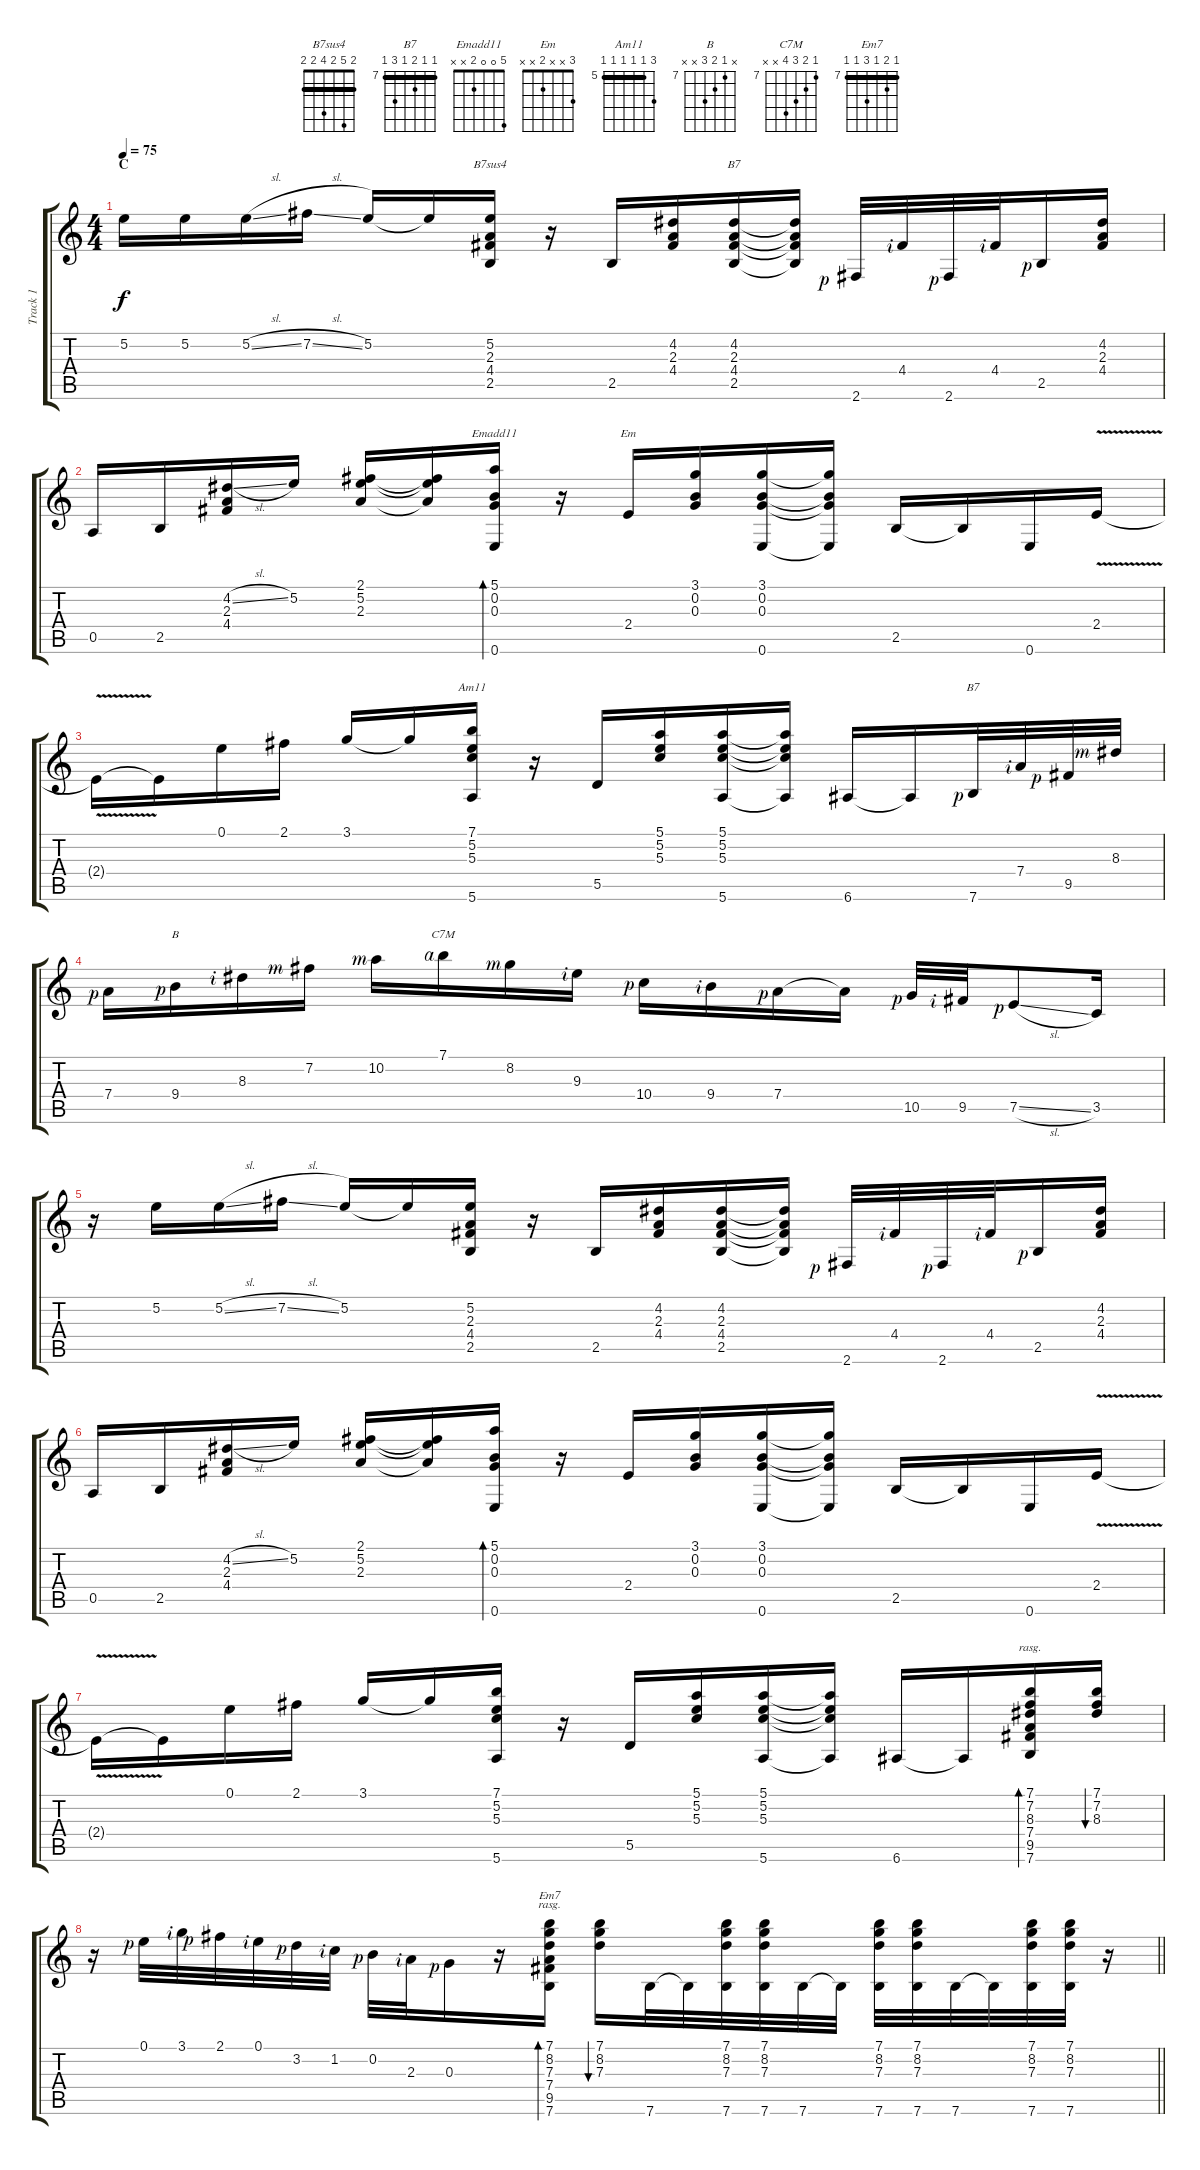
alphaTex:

\track ("Track 1" "Track 1") {instrument acousticguitarsteel}
\staff {score tabs}
\tuning (E4 B3 G3 D3 A2 E2) {hide}
\chord ("B7sus4" 2 5 2 4 2 2) {barre 2}
\chord ("B7" 2 4 2 4 2 2) {barre 2}
\chord ("Emadd11" 5 0 0 2 x x)
\chord ("Em" 3 x x 2 x x)
\chord ("Am11" 7 5 5 5 5 5) {firstfret 5 barre 5}
\chord ("B7" 7 7 8 7 9 7) {firstfret 7 barre 7}
\chord ("B" x 7 8 9 x x) {firstfret 7}
\chord ("C7M" 7 8 9 10 x x) {firstfret 7}
\chord ("Em7" 7 8 7 9 7 7) {firstfret 7 barre 7}
\ts (4 4)
\section ("" "C")
\tempo 75
\clef g2
\ks c
5.2.16{dy f} 5.2.16 5.2{sl}.16 7.2{sl}.16 5.2.16 5.2{t}.16 (5.2 2.3 4.4 2.5).16{ch "B7sus4"} r.16 2.5.16 (4.2 2.3 4.4).16 (4.2 2.3 4.4 2.5).16{ch "B7"} (4.2{t} 2.3{t} 4.4{t} 2.5{t}).16 2.6{rf 1}.32 4.4{rf 2}.32 2.6{rf 1}.32 4.4{rf 2}.32 2.5{rf 1}.16 (4.2 2.3 4.4).16 |
0.5.16 2.5.16 (4.2{sl} 2.3 4.4).16 5.2.16 (2.1 5.2 2.3).16 (2.1{t} 5.2{t} 2.3{t}).16 (5.1 0.2 0.3 0.6).16{bd 60 ch "Emadd11"} r.16 2.4.16{ch "Em"} (3.1 0.2 0.3).16 (3.1 0.2 0.3 0.6).16 (3.1{t} 0.2{t} 0.3{t} 0.6{t}).16 2.5.16 2.5{t}.16 0.6.16 2.4{v}.16 |
2.4{t}.16 2.4{t}.16 0.1.16 2.1.16 3.1.16 3.1{t}.16 (7.1 5.2 5.3 5.6).16{ch "Am11"} r.16 5.5.16 (5.1 5.2 5.3).16 (5.1 5.2 5.3 5.6).16 (5.1{t} 5.2{t} 5.3{t} 5.6{t}).16 6.6.16 6.6{t}.16 7.6{rf 1}.32{ch "B7"} 7.4{rf 2}.32 9.5{rf 1}.32 8.3{rf 3}.32 |
7.4{rf 1}.16 9.4{rf 1}.16{ch "B"} 8.3{rf 2}.16 7.2{rf 3}.16 10.2{rf 3}.16 7.1{rf 4}.16{ch "C7M"} 8.2{rf 3}.16 9.3{rf 2}.16 10.4{rf 1}.16 9.4{rf 2}.16 7.4{rf 1}.16 7.4{t}.16 10.5{rf 1}.32 9.5{rf 2}.32 7.5{sl rf 1}.8 3.5.16 |
r.16 5.2.16 5.2{sl}.16 7.2{sl}.16 5.2.16 5.2{t}.16 (5.2 2.3 4.4 2.5).16 r.16 2.5.16 (4.2 2.3 4.4).16 (4.2 2.3 4.4 2.5).16 (4.2{t} 2.3{t} 4.4{t} 2.5{t}).16 2.6{rf 1}.32 4.4{rf 2}.32 2.6{rf 1}.32 4.4{rf 2}.32 2.5{rf 1}.16 (4.2 2.3 4.4).16 |
0.5.16 2.5.16 (4.2{sl} 2.3 4.4).16 5.2.16 (2.1 5.2 2.3).16 (2.1{t} 5.2{t} 2.3{t}).16 (5.1 0.2 0.3 0.6).16{bd 60} r.16 2.4.16 (3.1 0.2 0.3).16 (3.1 0.2 0.3 0.6).16 (3.1{t} 0.2{t} 0.3{t} 0.6{t}).16 2.5.16 2.5{t}.16 0.6.16 2.4{v}.16 |
2.4{t}.16 2.4{t}.16 0.1.16 2.1.16 3.1.16 3.1{t}.16 (7.1 5.2 5.3 5.6).16 r.16 5.5.16 (5.1 5.2 5.3).16 (5.1 5.2 5.3 5.6).16 (5.1{t} 5.2{t} 5.3{t} 5.6{t}).16 6.6.16 6.6{t}.16 (7.1 7.2 8.3 7.4 9.5 7.6).16{bd 120 rasg ii} (7.1 7.2 8.3).16{bu 60} |
\barLineRight lightlight
r.16 0.1{rf 1}.32 3.1{rf 2}.32 2.1{rf 1}.32 0.1{rf 2}.32 3.2{rf 1}.32 1.2{rf 2}.32 0.2{rf 1}.32 2.3{rf 2}.32 0.3{rf 1}.16 r.16 (7.1 8.2 7.3 7.4 9.5 7.6).16{bd 60 ch "Em7" rasg ii} (7.1 8.2 7.3).16{bu 60} 7.6.32 7.6{t}.32 (7.1 8.2 7.3 7.6).32 (7.1 8.2 7.3 7.6).32 7.6.32 7.6{t}.32 (7.1 8.2 7.3 7.6).32 (7.1 8.2 7.3 7.6).32 7.6.32 7.6{t}.32 (7.1 8.2 7.3 7.6).32 (7.1 8.2 7.3 7.6).32 r.16
